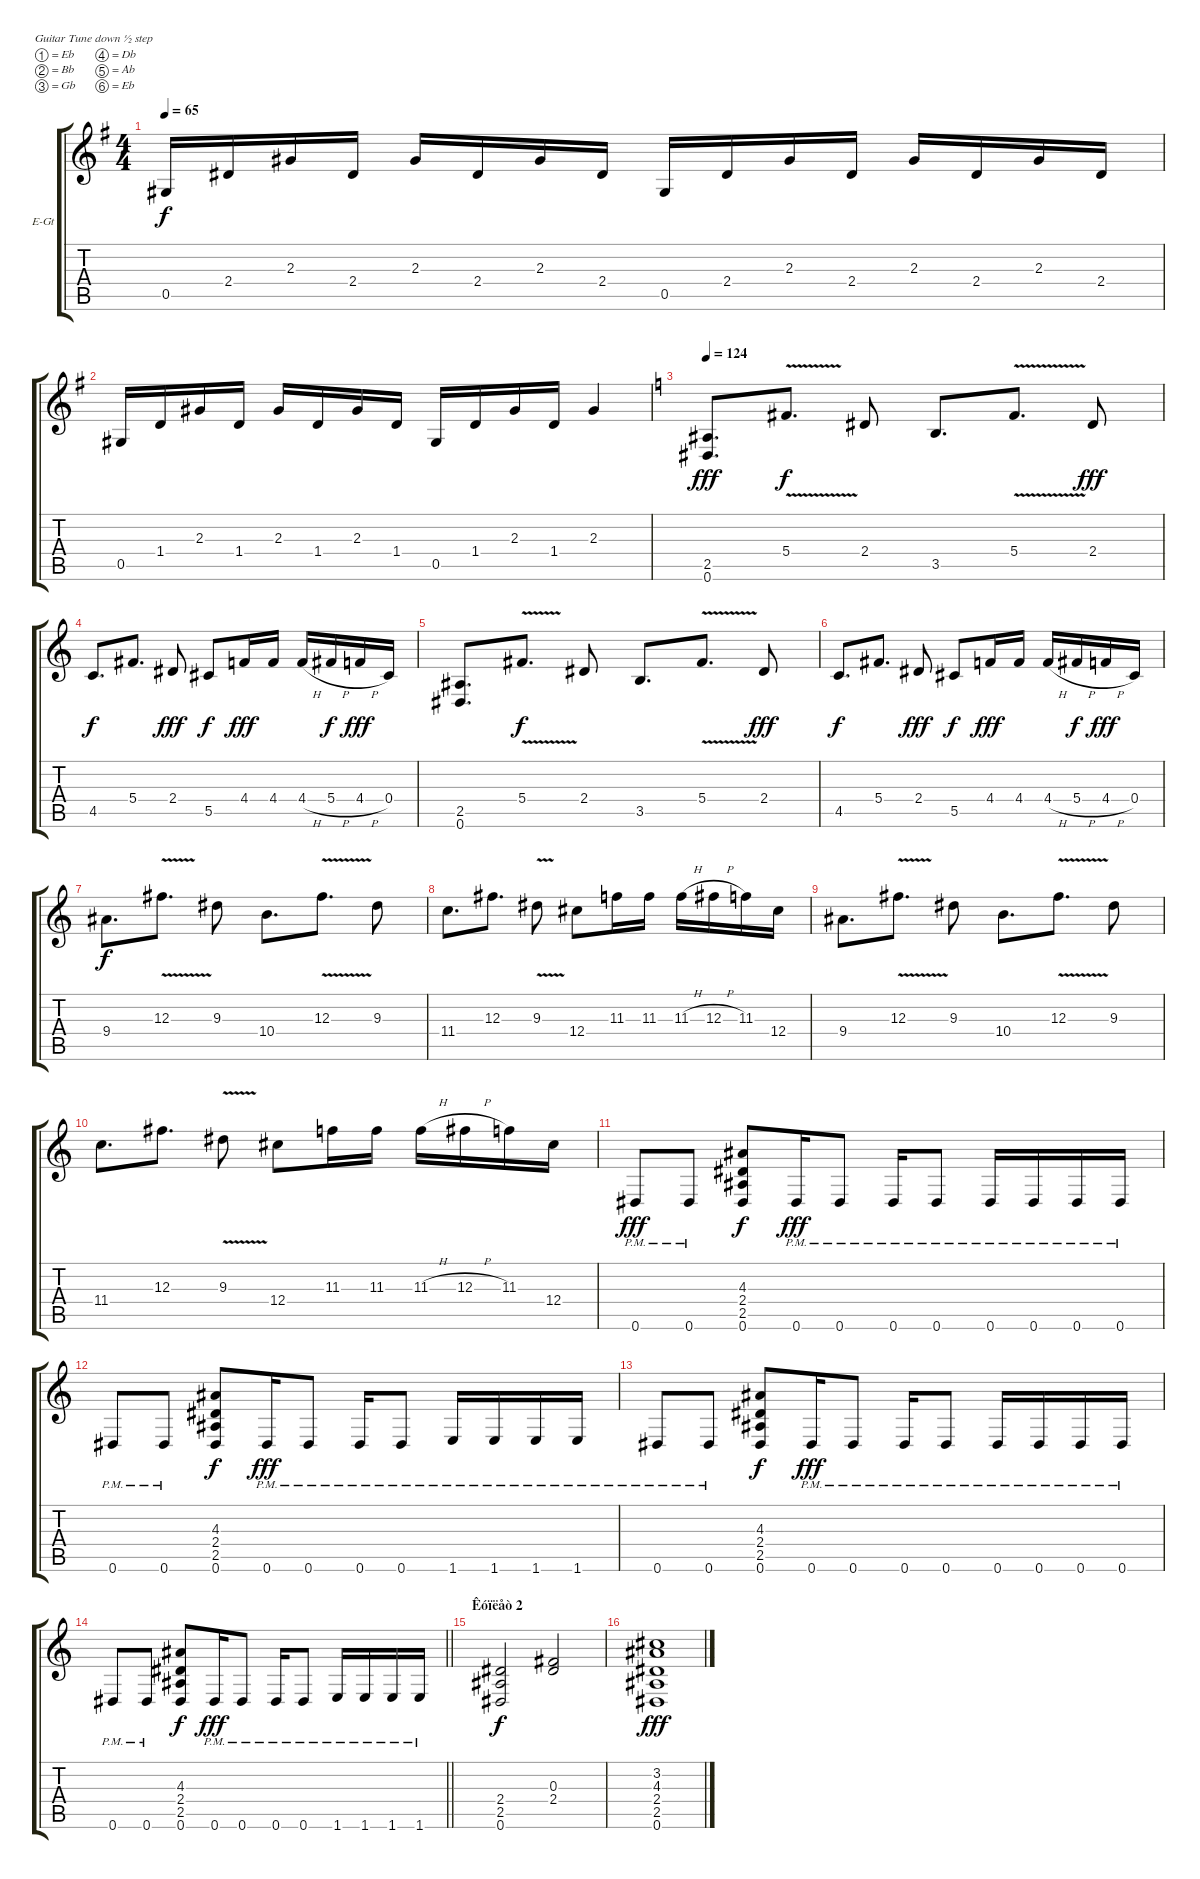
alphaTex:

\bracketExtendMode groupsimilarinstruments
\firstSystemTrackNameOrientation horizontal
\otherSystemsTrackNameOrientation horizontal
\track ("Гитара 1" "E-Gt") {instrument distortionguitar}
\staff {score tabs}
\tuning (Eb4 Bb3 Gb3 Db3 Ab2 Eb2)
\ts (4 4)
\tempo 65
\clef g2
\ks g
0.5.16{dy f} 2.4.16 2.3.16 2.4.16 2.3.16 2.4.16 2.3.16 2.4.16 0.5.16 2.4.16 2.3.16 2.4.16 2.3.16 2.4.16 2.3.16 2.4.16 |
0.5.16 1.4.16 2.3.16 1.4.16 2.3.16 1.4.16 2.3.16 1.4.16 0.5.16 1.4.16 2.3.16 1.4.16 2.3.4 |
\tempo 124
\ks c
(2.5 0.6).8{d dy fff} 5.4{v}.8{d dy f} 2.4.8 3.5.8{d} 5.4{v}.8{d} 2.4.8{dy fff} |
4.5.8{d dy f} 5.4.8{d} 2.4.8{dy fff} 5.5.8{dy f} 4.4.16{dy fff} 4.4.16 4.4{h}.16 5.4{h}.16{dy f} 4.4{h}.16{dy fff} 0.4.16 |
(2.5 0.6).8{d} 5.4{v}.8{d dy f} 2.4.8 3.5.8{d} 5.4{v}.8{d} 2.4.8{dy fff} |
4.5.8{d dy f} 5.4.8{d} 2.4.8{dy fff} 5.5.8{dy f} 4.4.16{dy fff} 4.4.16 4.4{h}.16 5.4{h}.16{dy f} 4.4{h}.16{dy fff} 0.4.16 |
9.4.8{d dy f} 12.3{v}.8{d} 9.3.8 10.4.8{d} 12.3{v}.8{d} 9.3.8 |
11.4.8{d} 12.3.8{d} 9.3{v}.8 12.4.8 11.3.16 11.3.16 11.3{h}.16 12.3{h}.16 11.3.16 12.4.16 |
9.4.8{d} 12.3{v}.8{d} 9.3.8 10.4.8{d} 12.3{v}.8{d} 9.3.8 |
11.4.8{d} 12.3.8{d} 9.3{v}.8 12.4.8 11.3.16 11.3.16 11.3{h}.16 12.3{h}.16 11.3.16 12.4.16 |
0.6{pm}.8{dy fff} 0.6{pm}.8 (4.3 2.4 2.5 0.6).8{dy f} 0.6{pm}.16{dy fff} 0.6{pm}.8 0.6{pm}.16 0.6{pm}.8 0.6{pm}.16 0.6{pm}.16 0.6{pm}.16 0.6{pm}.16 |
0.6{pm}.8 0.6{pm}.8 (4.3 2.4 2.5 0.6).8{dy f} 0.6{pm}.16{dy fff} 0.6{pm}.8 0.6{pm}.16 0.6{pm}.8 1.6{pm}.16 1.6{pm}.16 1.6{pm}.16 1.6{pm}.16 |
0.6{pm}.8 0.6{pm}.8 (4.3 2.4 2.5 0.6).8{dy f} 0.6{pm}.16{dy fff} 0.6{pm}.8 0.6{pm}.16 0.6{pm}.8 0.6{pm}.16 0.6{pm}.16 0.6{pm}.16 0.6{pm}.16 |
\barLineRight lightlight
0.6{pm}.8 0.6{pm}.8 (4.3 2.4 2.5 0.6).8{dy f} 0.6{pm}.16{dy fff} 0.6{pm}.8 0.6{pm}.16 0.6{pm}.8 1.6{pm}.16 1.6{pm}.16 1.6{pm}.16 1.6{pm}.16 |
\section ("" "Êóïëåò 2")
(2.4 2.5 0.6).2{dy f} (0.3 2.4).2 |
(3.2 4.3 2.4 2.5 0.6).1{dy fff}
